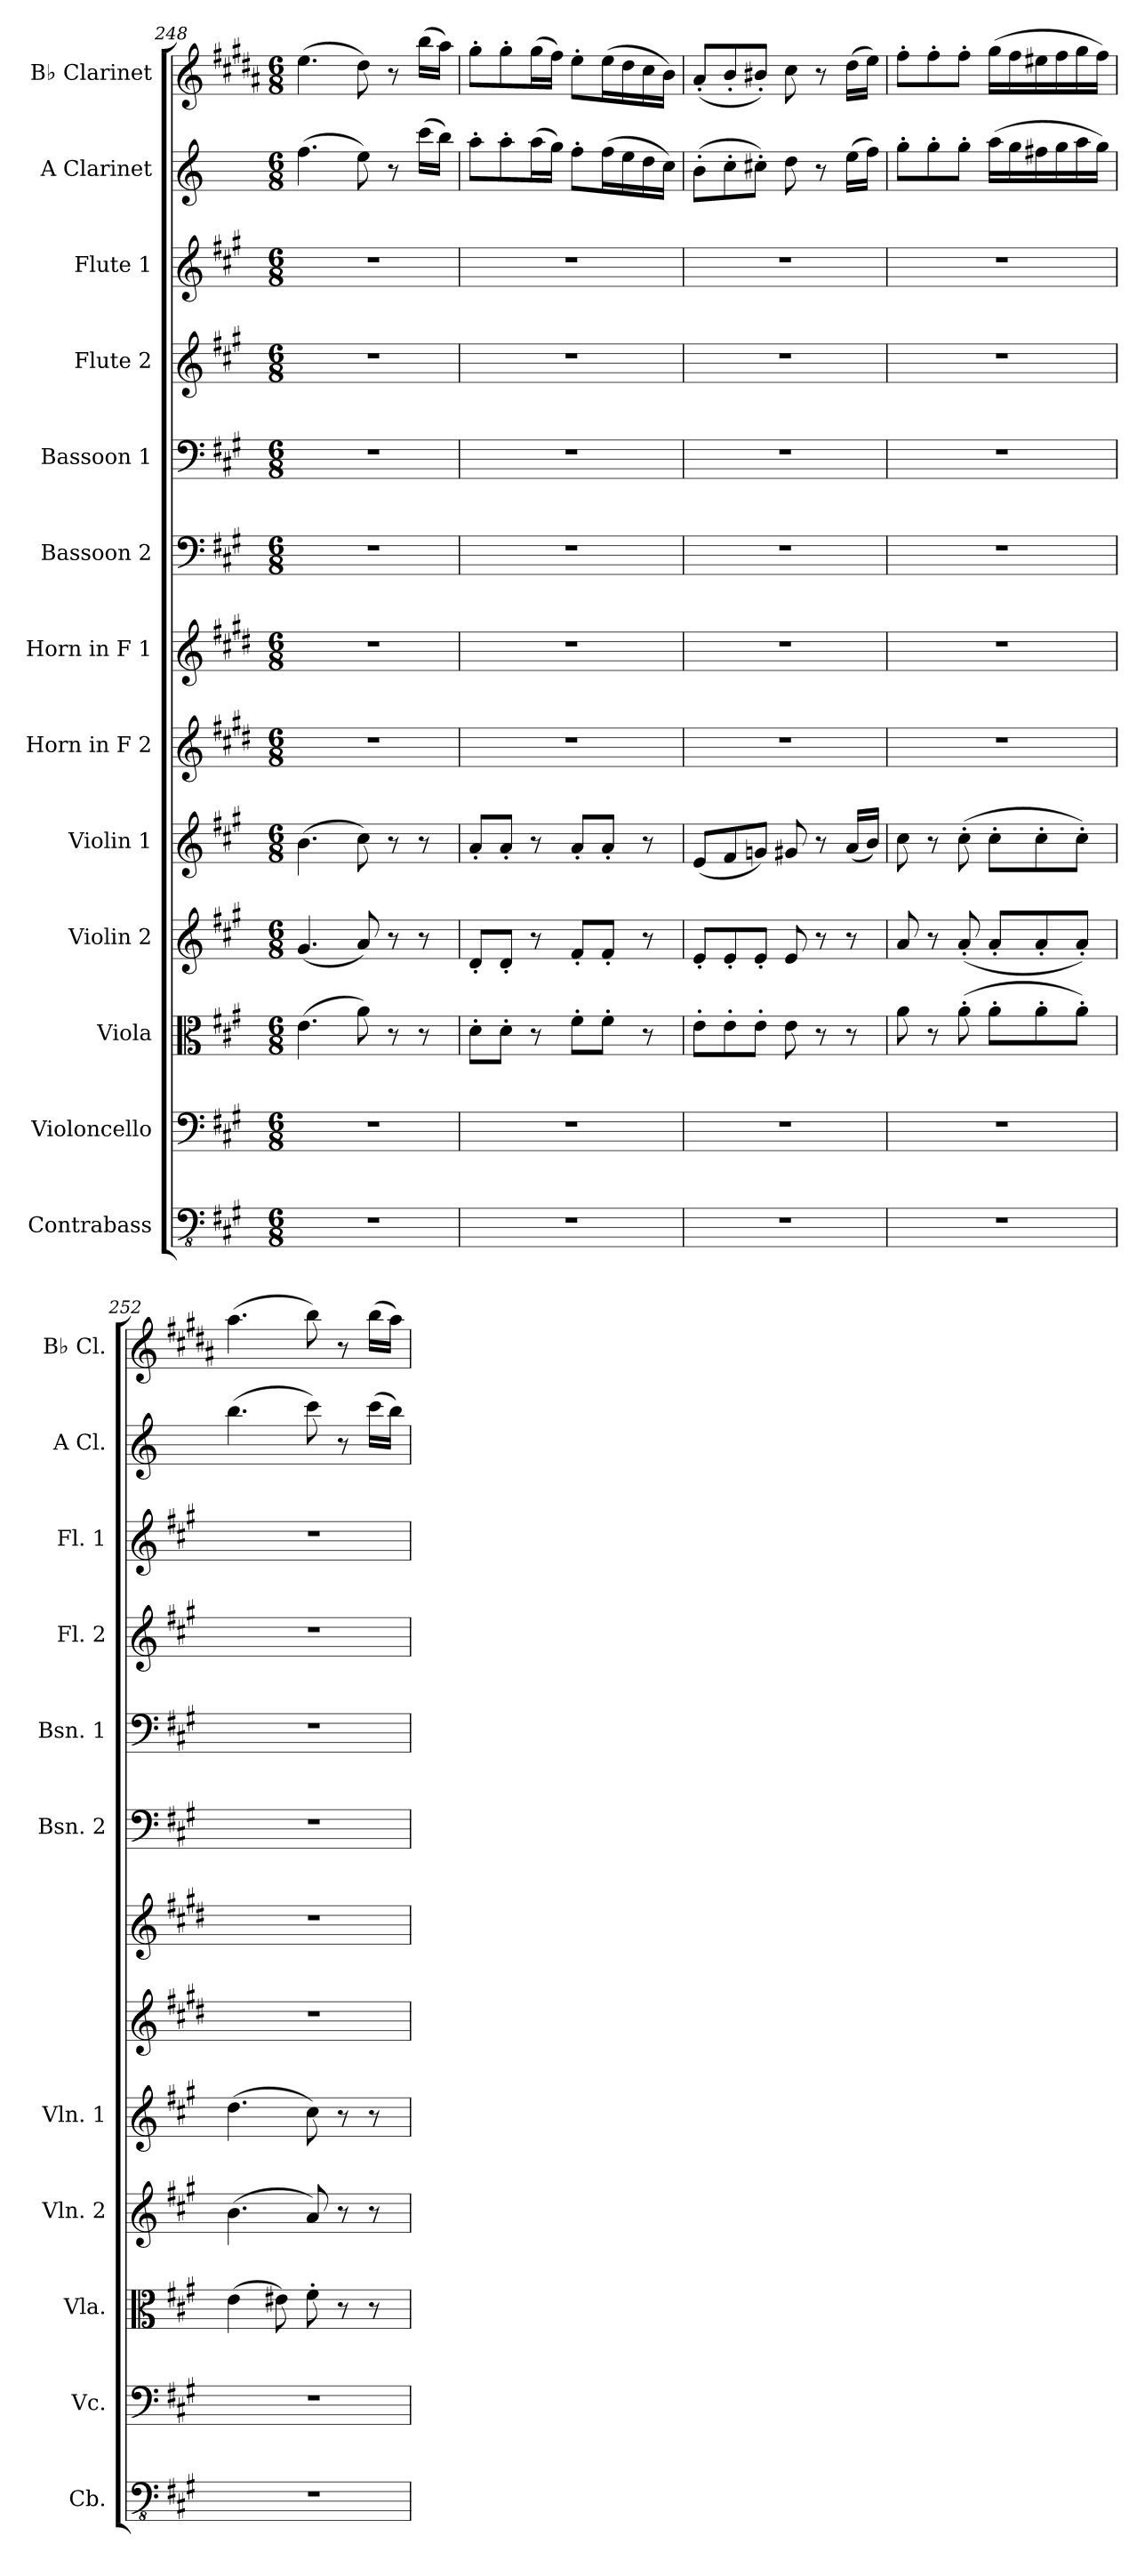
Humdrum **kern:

**kern	**kern	**kern	**kern	**kern	**kern	**kern	**kern	**kern	**kern	**kern	**kern	**kern
*part13	*part12	*part11	*part10	*part9	*part8	*part7	*part6	*part5	*part4	*part3	*part2	*part1
*staff13	*staff12	*staff11	*staff10	*staff9	*staff8	*staff7	*staff6	*staff5	*staff4	*staff3	*staff2	*staff1
*I"Contrabass	*I"Violoncello	*I"Viola	*I"Violin 2	*I"Violin 1	*I"Horn in F 2	*I"Horn in F 1	*I"Bassoon 2	*I"Bassoon 1	*I"Flute 2	*I"Flute 1	*I"A Clarinet	*I"B♭ Clarinet
*I'Cb.	*I'Vc.	*I'Vla.	*I'Vln. 2	*I'Vln. 1	*	*	*I'Bsn. 2	*I'Bsn. 1	*I'Fl. 2	*I'Fl. 1	*I'A Cl.	*I'B♭ Cl.
*clefFv4	*clefF4	*clefC3	*clefG2	*clefG2	*clefG2	*clefG2	*clefF4	*clefF4	*clefG2	*clefG2	*clefG2	*clefG2
*ITrd7c12	*	*	*	*	*ITrd4c7	*ITrd4c7	*	*	*	*	*ITrd2c3	*ITrd1c2
*k[f#c#g#]	*k[f#c#g#]	*k[f#c#g#]	*k[f#c#g#]	*k[f#c#g#]	*k[f#c#g#]	*k[f#c#g#]	*k[f#c#g#]	*k[f#c#g#]	*k[f#c#g#]	*k[f#c#g#]	*k[f#c#g#]	*k[f#c#g#]
*M6/8	*M6/8	*M6/8	*M6/8	*M6/8	*M6/8	*M6/8	*M6/8	*M6/8	*M6/8	*M6/8	*M6/8	*M6/8
=248	=248	=248	=248	=248	=248	=248	=248	=248	=248	=248	=248	=248
2.r	2.r	(>4.e\	(<4.g#/	(>4.b\	2.r	2.r	2.r	2.r	2.r	2.r	(>4.dd\	(>4.dd\
.	.	8a\)	8a/)	8cc#\)	.	.	.	.	.	.	8cc#\)	8cc#\)
.	.	8r	8r	8r	.	.	.	.	.	.	8r	8r
.	.	8r	8r	8r	.	.	.	.	.	.	(>16aa\LL	(>16aa\LL
.	.	.	.	.	.	.	.	.	.	.	16gg#\JJ)	16gg#\JJ)
=249	=249	=249	=249	=249	=249	=249	=249	=249	=249	=249	=249	=249
2.r	2.r	8d'\L	8d'/L	8a'/L	2.r	2.r	2.r	2.r	2.r	2.r	8ff#'\L	8ff#'\L
.	.	8d'\J	8d'/J	8a'/J	.	.	.	.	.	.	8ff#'\	8ff#'\
.	.	8r	8r	8r	.	.	.	.	.	.	(>16ff#\L	(>16ff#\L
.	.	.	.	.	.	.	.	.	.	.	16ee\JJ)	16ee\JJ)
.	.	8f#'\L	8f#'/L	8a'/L	.	.	.	.	.	.	8dd'\L	8dd'\L
.	.	8f#'\J	8f#'/J	8a'/J	.	.	.	.	.	.	(>16dd\L	(>16dd\L
.	.	.	.	.	.	.	.	.	.	.	16cc#\	16cc#\
.	.	8r	8r	8r	.	.	.	.	.	.	16b\	16b\
.	.	.	.	.	.	.	.	.	.	.	16a\JJ)	16a\JJ)
=250	=250	=250	=250	=250	=250	=250	=250	=250	=250	=250	=250	=250
2.r	2.r	8e'\L	8e'/L	(<8e/L	2.r	2.r	2.r	2.r	2.r	2.r	(>8g#'\L	(<8g#'/L
.	.	8e'\	8e'/	8f#/	.	.	.	.	.	.	8a'\	8a'/
.	.	8e'\J	8e'/J	8gn/J)	.	.	.	.	.	.	8a#X'\J)	8a#X'/J)
.	.	8e\	8e/	8g#X/	.	.	.	.	.	.	8b\	8b\
.	.	8r	8r	8r	.	.	.	.	.	.	8r	8r
.	.	8r	8r	(<16a/LL	.	.	.	.	.	.	(>16cc#\LL	(>16cc#\LL
.	.	.	.	16b/JJ)	.	.	.	.	.	.	16dd\JJ)	16dd\JJ)
!!LO:PB:g=z
=251	=251	=251	=251	=251	=251	=251	=251	=251	=251	=251	=251	=251
2.r	2.r	8a\	8a/	8cc#\	2.r	2.r	2.r	2.r	2.r	2.r	8ee'\L	8ee'\L
.	.	8r	8r	8r	.	.	.	.	.	.	8ee'\	8ee'\
.	.	(>8a'\	(<8a'/	(>8cc#'\	.	.	.	.	.	.	8ee'\J	8ee'\J
.	.	8a'\L	8a'/L	8cc#'\L	.	.	.	.	.	.	(>16ff#\LL	(>16ff#\LL
.	.	.	.	.	.	.	.	.	.	.	16ee\	16ee\
.	.	8a'\	8a'/	8cc#'\	.	.	.	.	.	.	16dd#X\	16dd#X\
.	.	.	.	.	.	.	.	.	.	.	16ee\	16ee\
.	.	8a'\J)	8a'/J)	8cc#'\J)	.	.	.	.	.	.	16ff#\	16ff#\
.	.	.	.	.	.	.	.	.	.	.	16ee\JJ)	16ee\JJ)
=252	=252	=252	=252	=252	=252	=252	=252	=252	=252	=252	=252	=252
2.r	2.r	(>4e\	(>4.b\	(>4.dd\	2.r	2.r	2.r	2.r	2.r	2.r	(>4.gg#\	(>4.gg#\
.	.	8e#X\)	.	.	.	.	.	.	.	.	.	.
.	.	8f#'\	8a/)	8cc#\)	.	.	.	.	.	.	8aa\)	8aa\)
.	.	8r	8r	8r	.	.	.	.	.	.	8r	8r
.	.	8r	8r	8r	.	.	.	.	.	.	(>16aa\LL	(>16aa\LL
.	.	.	.	.	.	.	.	.	.	.	16gg#\JJ)	16gg#\JJ)
=	=	=	=	=	=	=	=	=	=	=	=	=
*-	*-	*-	*-	*-	*-	*-	*-	*-	*-	*-	*-	*-
